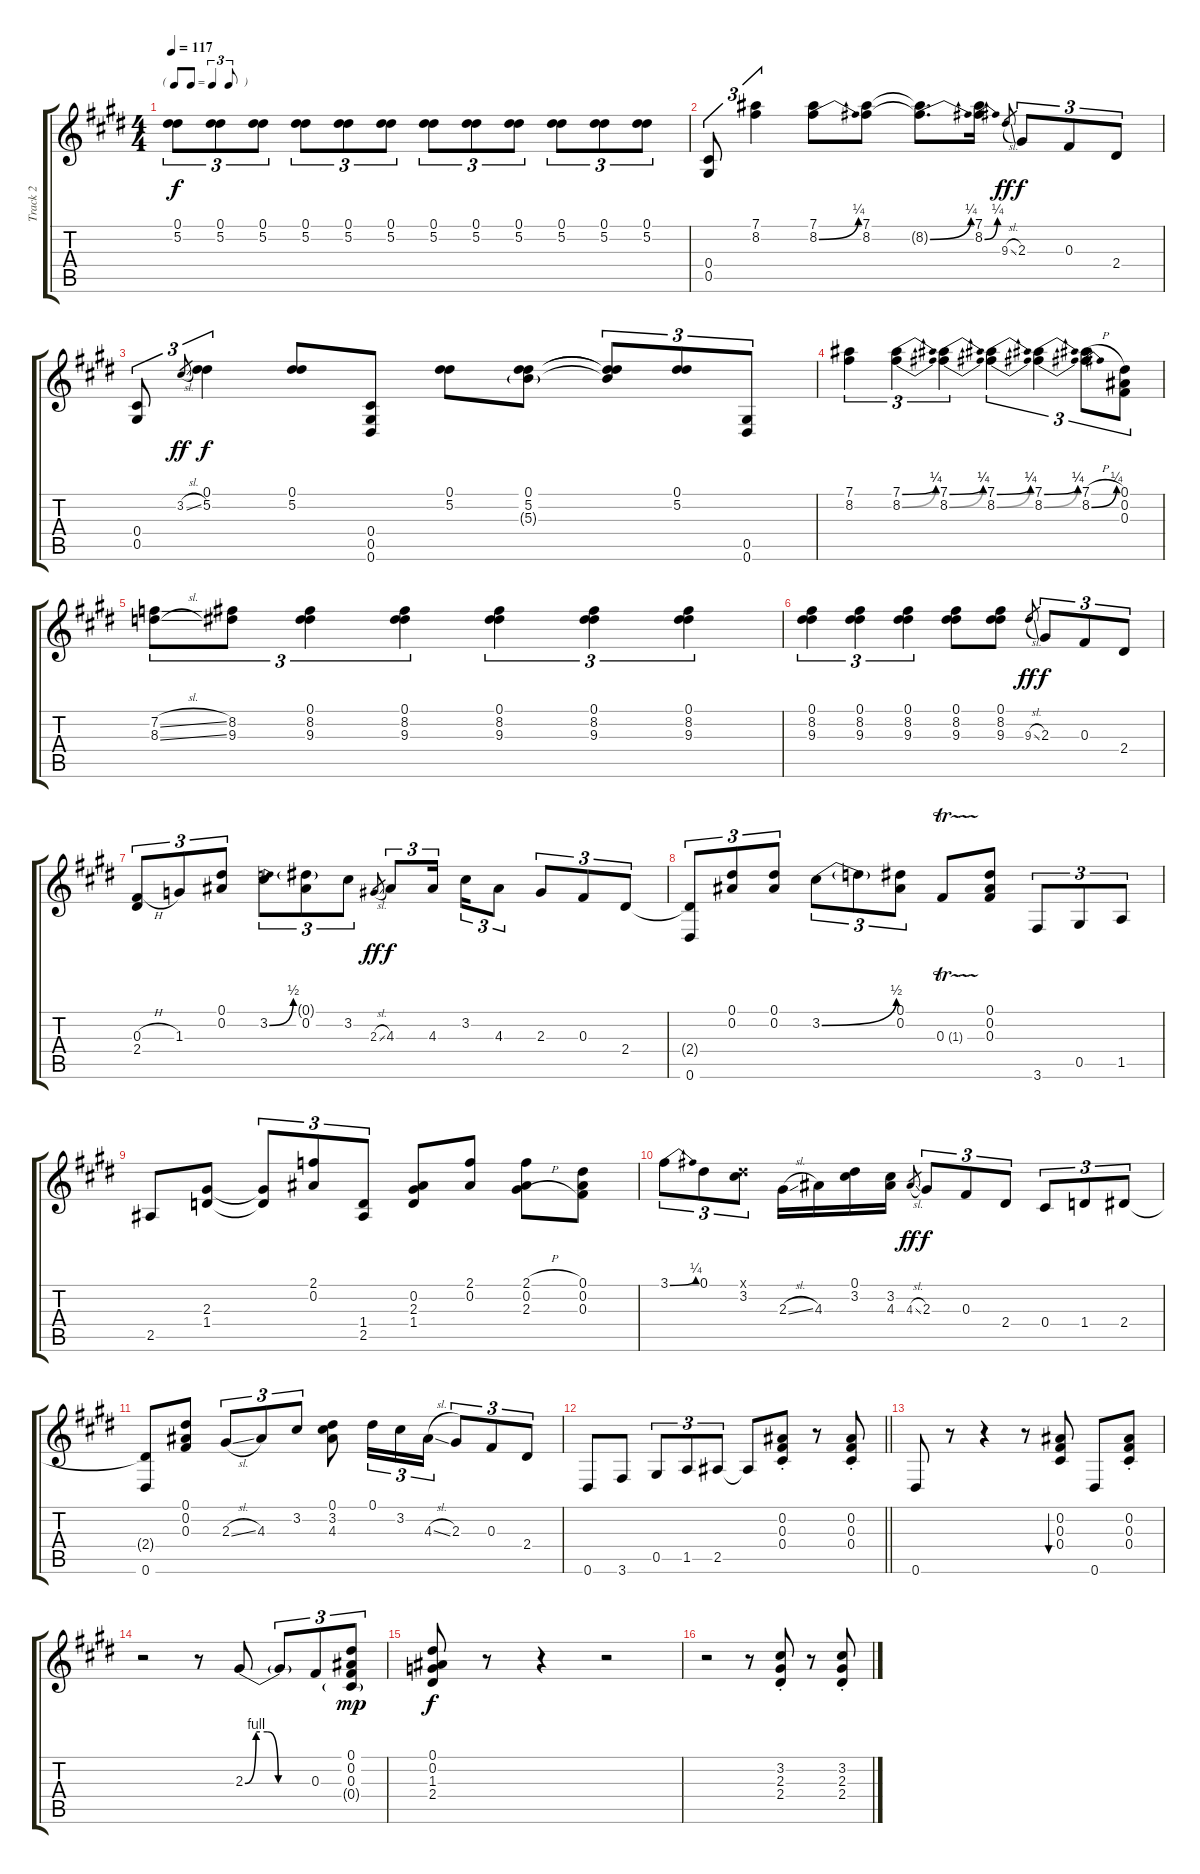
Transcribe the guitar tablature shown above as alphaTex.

\track ("Track 2" "Track 2") {instrument electricguitarjazz}
\staff {score tabs}
\tuning (Eb4 Bb3 Gb3 Db3 Ab2 Eb2) {hide}
\ts (4 4)
\tf triplet8th
\tempo 117
\clef g2
\ks e
(0.1 5.2).8{tu (3 2) dy f} (0.1 5.2).8{tu (3 2)} (0.1 5.2).8{tu (3 2)} (0.1 5.2).8{tu (3 2)} (0.1 5.2).8{tu (3 2)} (0.1 5.2).8{tu (3 2)} (0.1 5.2).8{tu (3 2)} (0.1 5.2).8{tu (3 2)} (0.1 5.2).8{tu (3 2)} (0.1 5.2).8{tu (3 2)} (0.1 5.2).8{tu (3 2)} (0.1 5.2).8{tu (3 2)} |
(0.4 0.5).8{tu (3 2)} (7.1 8.2).4{tu (3 2)} (7.1 8.2{be (bend 0 0 60 1)}).8 (7.1 8.2).8 (7.1{t} 8.2{be (bend 0 0 60 1) t}).8{d} (7.1 8.2{be (bend 0 0 60 1)}).16 9.3{sl}.8{gr dy ff} 2.3.8{tu (3 2) dy f} 0.3.8{tu (3 2)} 2.4.8{tu (3 2)} |
(0.4 0.5).8{tu (3 2)} 3.2{sl}.8{gr dy ff} (0.1 5.2).4{tu (3 2) dy f} (0.1 5.2).8 (0.4 0.5 0.6).8 (0.1 5.2).8 (0.1 5.2 5.3{g}).8 (0.1{t} 5.2{t} 5.3{t}).8{tu (3 2)} (0.1 5.2).8{tu (3 2)} (0.5 0.6).8{tu (3 2)} |
(7.1 8.2).4{tu (3 2)} (7.1{be (bend 0 0 60 1)} 8.2{be (bend 0 0 60 1)}).4{tu (3 2)} (7.1{be (bend 0 0 60 1)} 8.2{be (bend 0 0 60 1)}).4{tu (3 2)} (7.1{be (bend 0 0 60 1)} 8.2{be (bend 0 0 60 1)}).4{tu (3 2)} (7.1{be (bend 0 0 60 1)} 8.2{be (bend 0 0 60 1)}).4{tu (3 2)} (7.1{h} 8.2{be (bend 0 0 60 1)}).8{tu (3 2)} (0.1 0.2 0.3).8{tu (3 2)} |
(7.2{sl} 8.3{sl}).8{tu (3 2)} (8.2 9.3).8{tu (3 2)} (0.1 8.2 9.3).4{tu (3 2)} (0.1 8.2 9.3).4{tu (3 2)} (0.1 8.2 9.3).4{tu (3 2)} (0.1 8.2 9.3).4{tu (3 2)} (0.1 8.2 9.3).4{tu (3 2)} |
(0.1 8.2 9.3).4{tu (3 2)} (0.1 8.2 9.3).4{tu (3 2)} (0.1 8.2 9.3).4{tu (3 2)} (0.1 8.2 9.3).8 (0.1 8.2 9.3).8 9.3{sl}.8{gr dy ff} 2.3.8{tu (3 2) dy f} 0.3.8{tu (3 2)} 2.4.8{tu (3 2)} |
(0.3{h} 2.4).8{tu (3 2)} 1.3.8{tu (3 2)} (0.1 0.2).8{tu (3 2)} 3.2{be (bend 0 0 60 2)}.8{tu (3 2)} (0.1{g} 0.2).8{tu (3 2)} 3.2.8{tu (3 2)} 2.3{sl}.8{gr dy ff} 4.3.8{tu (3 2) dy f} 4.3.16{tu (3 2) beam splitsecondary} 3.2.16{tu (3 2)} 4.3.8{tu (3 2)} 2.3.8{tu (3 2)} 0.3.8{tu (3 2)} 2.4.8{tu (3 2)} |
(2.4{t} 0.6).8{tu (3 2)} (0.1 0.2).8{tu (3 2)} (0.1 0.2).8{tu (3 2)} 3.2{be (bend 0 0 60 2)}.8{tu (3 2)} 3.2{t}.8{tu (3 2)} (0.1 0.2).8{tu (3 2)} 0.3{tr (1 64)}.8 (0.1 0.2 0.3).8 3.6.8{tu (3 2)} 0.5.8{tu (3 2)} 1.5.8{tu (3 2)} |
2.5.8 (2.3 1.4).8 (2.3{t} 1.4{t}).8{tu (3 2)} (2.1 0.2).8{tu (3 2)} (1.4 2.5).8{tu (3 2)} (0.2 2.3 1.4).8 (2.1 0.2).8 (2.1{h} 0.2{h} 2.3{h}).8 (0.1 0.2 0.3).8 |
3.1{be (bend 0 0 60 1)}.8{tu (3 2)} 0.1.8{tu (3 2)} (0.1{x} 3.2).8{tu (3 2)} 2.3{sl}.16 4.3.16 (0.1 3.2).16 (3.2 4.3).16 4.3{sl}.8{gr dy ff} 2.3.8{tu (3 2) dy f} 0.3.8{tu (3 2)} 2.4.8{tu (3 2)} 0.4.8{tu (3 2)} 1.4.8{tu (3 2)} 2.4.8{tu (3 2)} |
(2.4{t} 0.6).8 (0.1 0.2 0.3).8 2.3{sl}.8{tu (3 2)} 4.3.8{tu (3 2)} 3.2.8{tu (3 2)} (0.1 3.2 4.3).8 0.1.16{tu (3 2)} 3.2.16{tu (3 2)} 4.3{sl}.16{tu (3 2)} 2.3.8{tu (3 2)} 0.3.8{tu (3 2)} 2.4.8{tu (3 2)} |
\barLineRight lightlight
0.6.8 3.6.8 0.5.8{tu (3 2)} 1.5.8{tu (3 2)} 2.5.8{tu (3 2)} 2.5{t}.8 (0.2{st} 0.3{st} 0.4{st}).8 r.8 (0.2{st} 0.3{st} 0.4).8 |
0.6.8 r.8 r.4 r.8 (0.2 0.3 0.4).8{bu 120} 0.6.8 (0.2{st} 0.3{st} 0.4{st}).8 |
r.2 r.8 2.3{be (custom 0 0 10 4 20 4 30 0 60 0)}.8 2.3{t}.8{tu (3 2)} 0.3.8{tu (3 2)} (0.1 0.2 0.3 0.4{g}).8{tu (3 2) dy mp} |
(0.1 0.2 1.3 2.4).8{dy f} r.8 r.4 r.2 |
r.2 r.8 (3.2{st} 2.3{st} 2.4{st}).8 r.8 (3.2{st} 2.3{st} 2.4{st}).8
